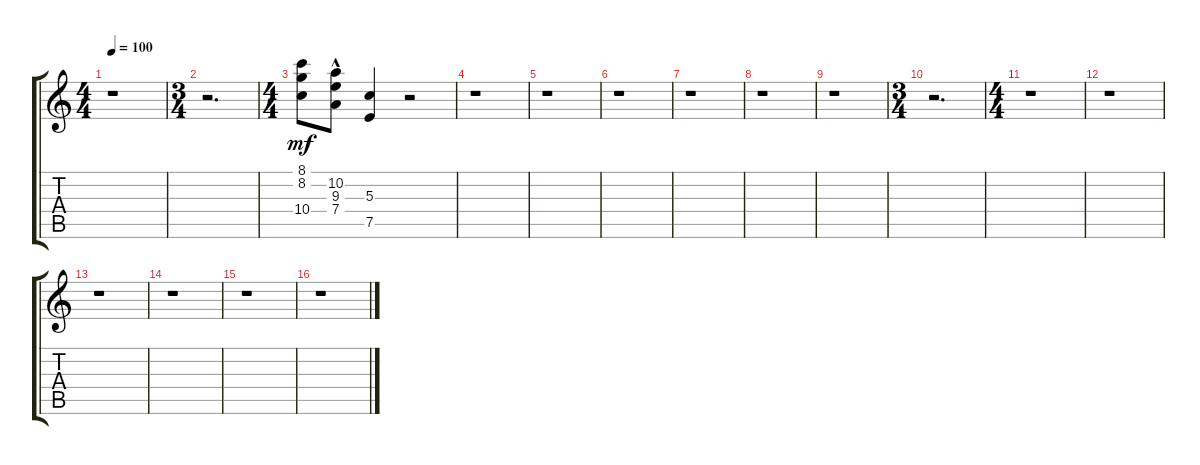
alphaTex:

\track "" {instrument electricguitarclean}
\staff {score tabs}
\tuning (E4 B3 G3 D3 A2 E2) {hide}
\ts (4 4)
\tempo 100
\clef g2
\ks c
r.1{dy mf} |
\ts (3 4)
r.2{d} |
\ts (4 4)
(8.1 8.2 10.4).8 (10.2 9.3{hac} 7.4).8 (5.3 7.5).4 r.2 |
r.1 |
r.1 |
r.1 |
r.1 |
r.1 |
r.1 |
\ts (3 4)
r.2{d} |
\ts (4 4)
r.1 |
r.1 |
r.1 |
r.1 |
r.1 |
r.1
